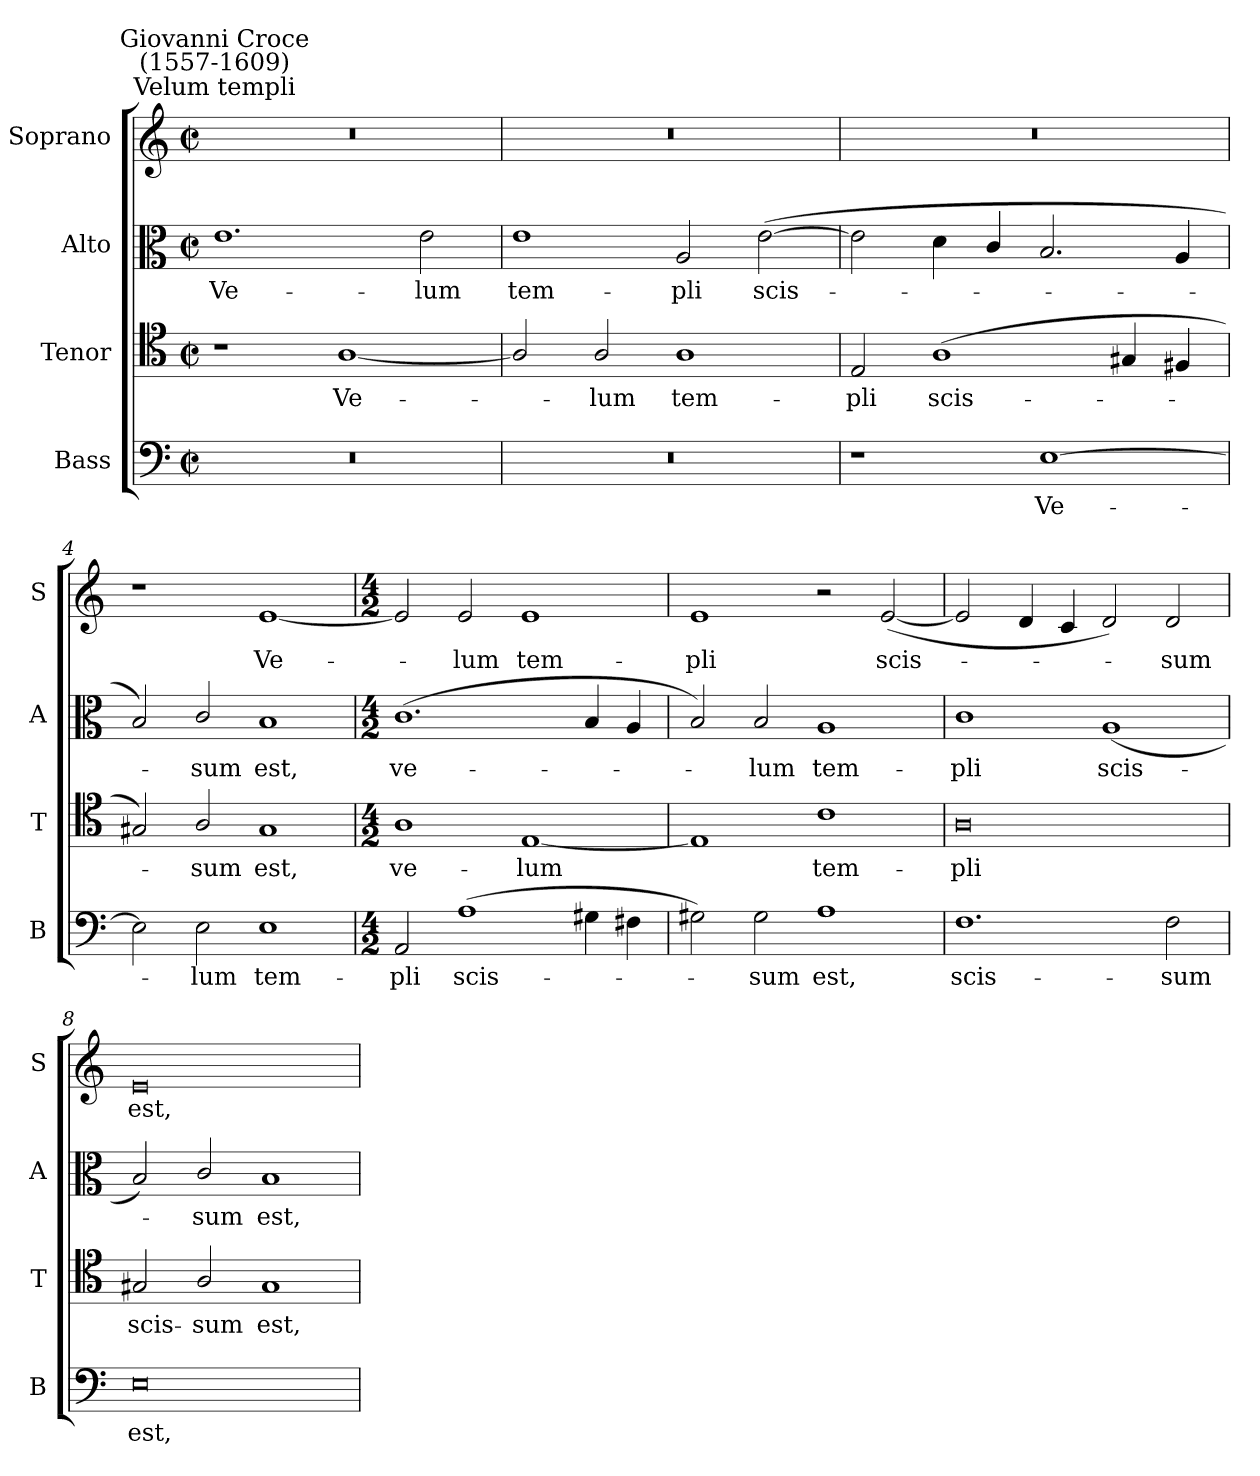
**kern	**text	**kern	**text	**kern	**text	**kern	**text
*part4	*part4	*part3	*part3	*part2	*part2	*part1	*part1
*staff4	*staff4	*staff3	*staff3	*staff2	*staff2	*staff1	*staff1
*I"Bass	*	*I"Tenor	*	*I"Alto	*	*I"Soprano	*
*I'B	*	*I'T	*	*I'A	*	*I'S	*
*clefF4	*	*clefC4	*	*clefC3	*	*clefG2	*
*k[]	*	*k[]	*	*k[]	*	*k[]	*
*C:	*	*C:	*	*C:	*	*C:	*
*M4/2	*	*M4/2	*	*M4/2	*	*M4/2	*
*met(c|)	*	*met(c|)	*	*met(c|)	*	*met(c|)	*
=1	=1	=1	=1	=1	=1	=1	=1
!	!	!	!	!	!	!LO:TX:a:cj:t=Velum templi	!
!	!	!	!	!	!	!LO:TX:a:cj:t=Giovanni Croce\n(1557-1609)	!
!	!	!	!	!	!LO:LY:b	!	!
0r	.	1r	.	1.e	Ve-	0r	.
!	!	!	!LO:LY:b	!	!	!	!
.	.	[1A/	Ve-	.	.	.	.
!	!	!	!	!	!LO:LY:b	!	!
.	.	.	.	2e	-lum	.	.
=2	=2	=2	=2	=2	=2	=2	=2
!	!	!	!	!	!LO:LY:b	!	!
0r	.	2A/]	.	1e	tem-	0r	.
!	!	!	!LO:LY:b	!	!	!	!
.	.	2A/	lum	.	.	.	.
!	!	!	!LO:LY:b	!	!LO:LY:b	!	!
.	.	1A	tem-	2A	-pli	.	.
!	!	!	!	!	!LO:LY:b	!	!
.	.	.	.	(>[2e	scis-	.	.
=3	=3	=3	=3	=3	=3	=3	=3
!	!	!	!LO:LY:b	!	!	!	!
1r	.	2E	-pli	2e]	.	0r	.
!	!	!	!LO:LY:b	!	!	!	!
.	.	(<1A	scis-	4d	.	.	.
.	.	.	.	4c/	.	.	.
!	!LO:LY:b	!	!	!	!	!	!
[1E	Ve-	.	.	2.B	.	.	.
.	.	4G#X	.	.	.	.	.
.	.	4F#X	.	4A	.	.	.
=4	=4	=4	=4	=4	=4	=4	=4
2E]	.	2G#X)	.	2B)	.	1r	.
!	!LO:LY:b	!	!LO:LY:b	!	!LO:LY:b	!	!
2E	lum	2A/	sum	2c/	sum	.	.
!	!LO:LY:b	!	!LO:LY:b	!	!LO:LY:b	!	!LO:LY:b
1E	tem-	1G#	est,	1B	est,	[1e	Ve-
!!LO:LB:g=z
=5	=5	=5	=5	=5	=5	=5	=5
*M4/2	*	*M4/2	*	*M4/2	*	*M4/2	*
!	!LO:LY:b	!	!LO:LY:b	!	!LO:LY:b	!	!
2AA	-pli	1A	ve-	(<1.c	ve-	2e]	.
!	!LO:LY:b	!	!	!	!	!	!LO:LY:b
(>1A	scis-	.	.	.	.	2e	lum
!	!	!	!LO:LY:b	!	!	!	!LO:LY:b
.	.	[1E	-lum	.	.	1e	tem-
4G#X	.	.	.	4B	.	.	.
4F#X	.	.	.	4A	.	.	.
=6	=6	=6	=6	=6	=6	=6	=6
!	!	!	!	!	!	!	!LO:LY:b
2G#X)	.	1E]	.	2B)	.	1e	-pli
!	!LO:LY:b	!	!	!	!LO:LY:b	!	!
2G#	sum	.	.	2B	lum	.	.
!	!LO:LY:b	!	!LO:LY:b	!	!LO:LY:b	!	!
1A	est,	1c	tem-	1A	tem-	2r	.
!	!	!	!	!	!	!	!LO:LY:b
.	.	.	.	.	.	(<[2e	scis-
=7	=7	=7	=7	=7	=7	=7	=7
!	!LO:LY:b	!	!LO:LY:b	!	!LO:LY:b	!	!
1.F	scis-	0A	-pli	1c	-pli	2e]	.
.	.	.	.	.	.	4d	.
.	.	.	.	.	.	4c	.
!	!	!	!	!	!LO:LY:b	!	!
.	.	.	.	(<1A	scis-	2d)	.
!	!LO:LY:b	!	!	!	!	!	!LO:LY:b
2F	-sum	.	.	.	.	2d	sum
=8	=8	=8	=8	=8	=8	=8	=8
!	!LO:LY:b	!	!LO:LY:b	!	!	!	!LO:LY:b
0E	est,	2G#X	scis-	2B)	.	0e	est,
!	!	!	!LO:LY:b	!	!LO:LY:b	!	!
.	.	2A/	-sum	2c/	sum	.	.
!	!	!	!LO:LY:b	!	!LO:LY:b	!	!
.	.	1G#	est,	1B	est,	.	.
=	=	=	=	=	=	=	=
*-	*-	*-	*-	*-	*-	*-	*-
